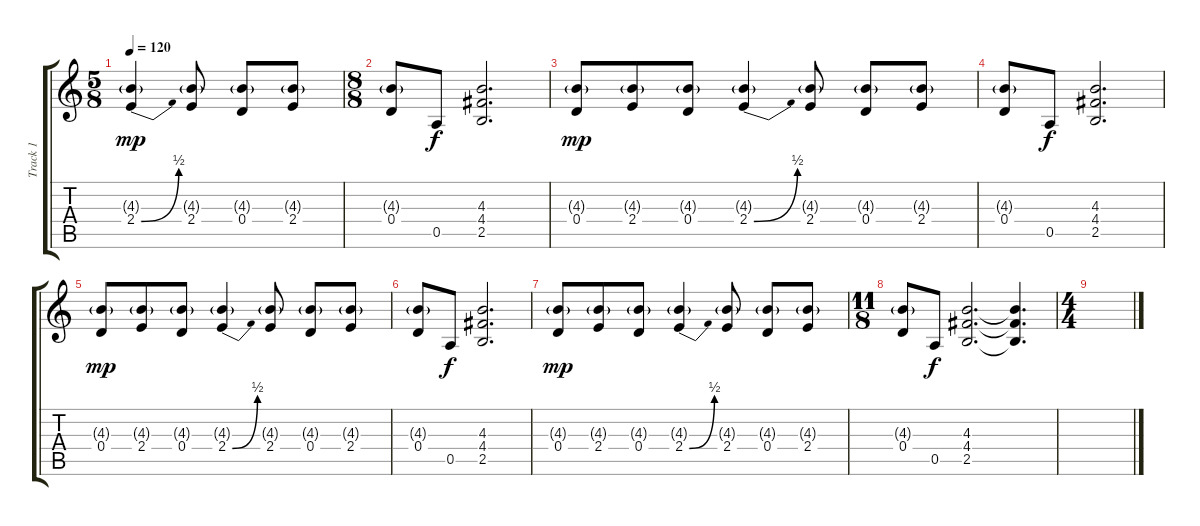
\track ("Track 1" "Track 1") {instrument distortionguitar}
\staff {score tabs}
\tuning (E4 B3 G3 D3 A2 E2) {hide}
\ts (5 8)
\tempo 120
\clef g2
\ks c
(4.3{g} 2.4{be (bend 0 0 60 2)}).4{dy mp} (4.3{g} 2.4).8 (4.3{g} 0.4).8 (4.3{g} 2.4).8 |
\ts (8 8)
(4.3{g} 0.4).8 0.5.8{dy f} (4.3 4.4 2.5).2{d} |
(4.3{g} 0.4).8{dy mp} (4.3{g} 2.4).8 (4.3{g} 0.4).8 (4.3{g} 2.4{be (bend 0 0 60 2)}).4 (4.3{g} 2.4).8 (4.3{g} 0.4).8 (4.3{g} 2.4).8 |
(4.3{g} 0.4).8 0.5.8{dy f} (4.3 4.4 2.5).2{d} |
(4.3{g} 0.4).8{dy mp} (4.3{g} 2.4).8 (4.3{g} 0.4).8 (4.3{g} 2.4{be (bend 0 0 60 2)}).4 (4.3{g} 2.4).8 (4.3{g} 0.4).8 (4.3{g} 2.4).8 |
(4.3{g} 0.4).8 0.5.8{dy f} (4.3 4.4 2.5).2{d} |
(4.3{g} 0.4).8{dy mp} (4.3{g} 2.4).8 (4.3{g} 0.4).8 (4.3{g} 2.4{be (bend 0 0 60 2)}).4 (4.3{g} 2.4).8 (4.3{g} 0.4).8 (4.3{g} 2.4).8 |
\ts (11 8)
(4.3{g} 0.4).8 0.5.8{dy f} (4.3 4.4 2.5).2{d} (4.3{t} 4.4{t} 2.5{t}).4{d} |
\ts (4 4)
